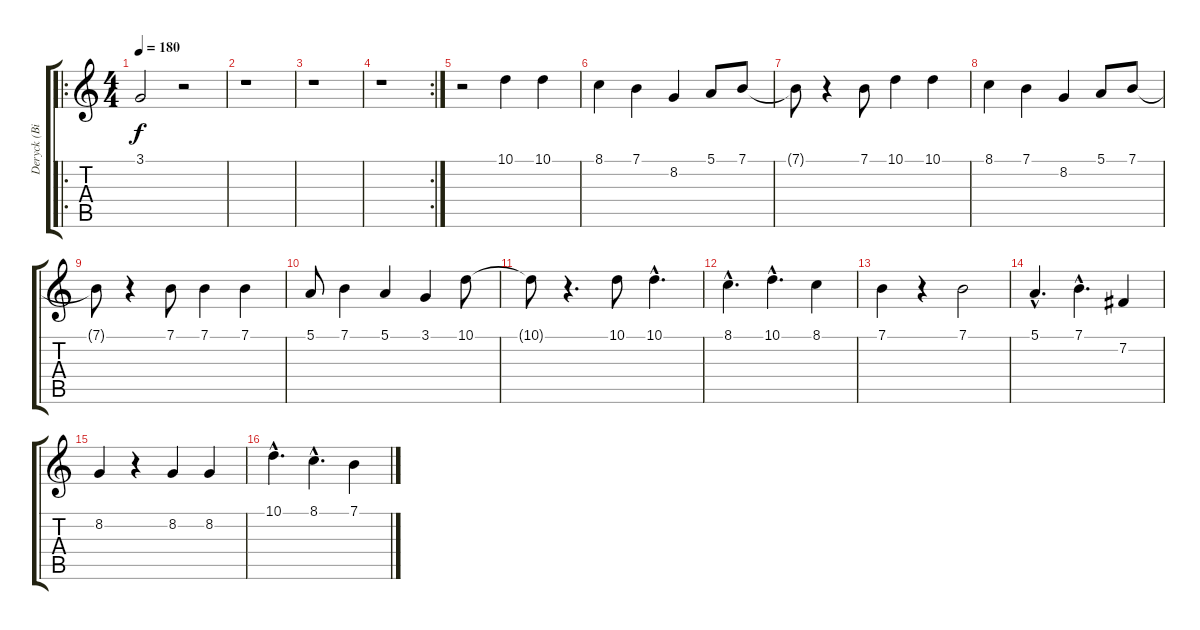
\track ("Deryck (Bizzy D) - Lead Vocals" "Deryck (Bi") {instrument harmonica}
\staff {score tabs}
\tuning (E4 B3 G3 D3 A2 E2) {hide}
\ro
\ts (4 4)
\tempo 180
\clef g2
\ks c
3.1.2{dy f} r.2 |
r.1 |
r.1 |
\rc 2
r.1 |
r.2 10.1.4 10.1.4 |
8.1.4 7.1.4 8.2.4 5.1.8 7.1.8 |
7.1{t}.8 r.4 7.1.8 10.1.4 10.1.4 |
8.1.4 7.1.4 8.2.4 5.1.8 7.1.8 |
7.1{t}.8 r.4 7.1.8 7.1.4 7.1.4 |
5.1.8 7.1.4 5.1.4 3.1.4 10.1.8 |
10.1{t}.8 r.4{d} 10.1.8 10.1{hac}.4{d} |
8.1{hac}.4{d} 10.1{hac}.4{d} 8.1.4 |
7.1.4 r.4 7.1.2 |
5.1{hac}.4{d} 7.1{hac}.4{d} 7.2.4 |
8.2.4 r.4 8.2.4 8.2.4 |
10.1{hac}.4{d} 8.1{hac}.4{d} 7.1.4
